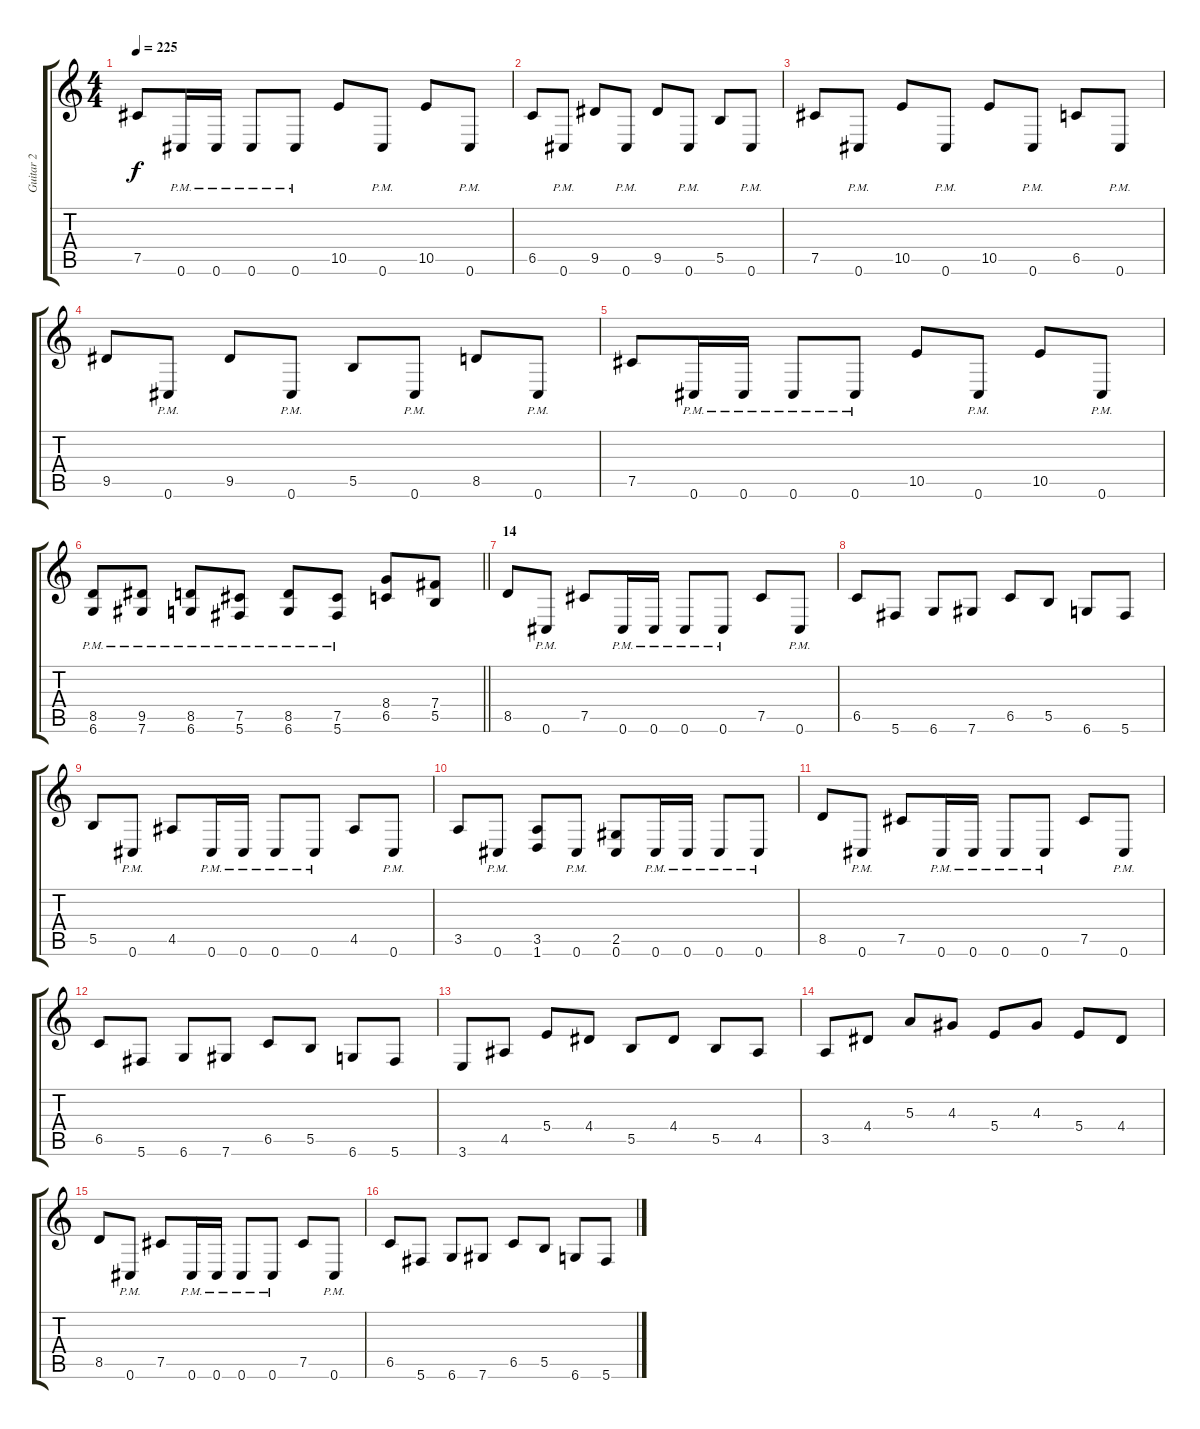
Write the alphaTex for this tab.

\track ("Guitar 2" "Guitar 2") {instrument distortionguitar}
\staff {score tabs}
\tuning (Db4 Ab3 E3 B2 Gb2 Db2) {hide}
\ts (4 4)
\tempo 225
\clef g2
\ks c
7.5.8{dy f} 0.6{pm}.16 0.6{pm}.16 0.6{pm}.8 0.6{pm}.8 10.5.8 0.6{pm}.8 10.5.8 0.6{pm}.8 |
6.5.8 0.6{pm}.8 9.5.8 0.6{pm}.8 9.5.8 0.6{pm}.8 5.5.8 0.6{pm}.8 |
7.5.8 0.6{pm}.8 10.5.8 0.6{pm}.8 10.5.8 0.6{pm}.8 6.5.8 0.6{pm}.8 |
9.5.8 0.6{pm}.8 9.5.8 0.6{pm}.8 5.5.8 0.6{pm}.8 8.5.8 0.6{pm}.8 |
7.5.8 0.6{pm}.16 0.6{pm}.16 0.6{pm}.8 0.6{pm}.8 10.5.8 0.6{pm}.8 10.5.8 0.6{pm}.8 |
\barLineRight lightlight
(8.5{pm} 6.6{pm}).8 (9.5{pm} 7.6{pm}).8 (8.5{pm} 6.6{pm}).8 (7.5{pm} 5.6{pm}).8 (8.5{pm} 6.6{pm}).8 (7.5{pm} 5.6{pm}).8 (8.4 6.5).8 (7.4 5.5).8 |
\section ("" "14")
8.5.8 0.6{pm}.8 7.5.8 0.6{pm}.16 0.6{pm}.16 0.6{pm}.8 0.6{pm}.8 7.5.8 0.6{pm}.8 |
6.5.8 5.6.8 6.6.8 7.6.8 6.5.8 5.5.8 6.6.8 5.6.8 |
5.5.8 0.6{pm}.8 4.5.8 0.6{pm}.16 0.6{pm}.16 0.6{pm}.8 0.6{pm}.8 4.5.8 0.6{pm}.8 |
3.5.8 0.6{pm}.8 (3.5 1.6).8 0.6{pm}.8 (2.5 0.6).8 0.6{pm}.16 0.6{pm}.16 0.6{pm}.8 0.6{pm}.8 |
8.5.8 0.6{pm}.8 7.5.8 0.6{pm}.16 0.6{pm}.16 0.6{pm}.8 0.6{pm}.8 7.5.8 0.6{pm}.8 |
6.5.8 5.6.8 6.6.8 7.6.8 6.5.8 5.5.8 6.6.8 5.6.8 |
3.6.8 4.5.8 5.4.8 4.4.8 5.5.8 4.4.8 5.5.8 4.5.8 |
3.5.8 4.4.8 5.3.8 4.3.8 5.4.8 4.3.8 5.4.8 4.4.8 |
8.5.8 0.6{pm}.8 7.5.8 0.6{pm}.16 0.6{pm}.16 0.6{pm}.8 0.6{pm}.8 7.5.8 0.6{pm}.8 |
6.5.8 5.6.8 6.6.8 7.6.8 6.5.8 5.5.8 6.6.8 5.6.8
